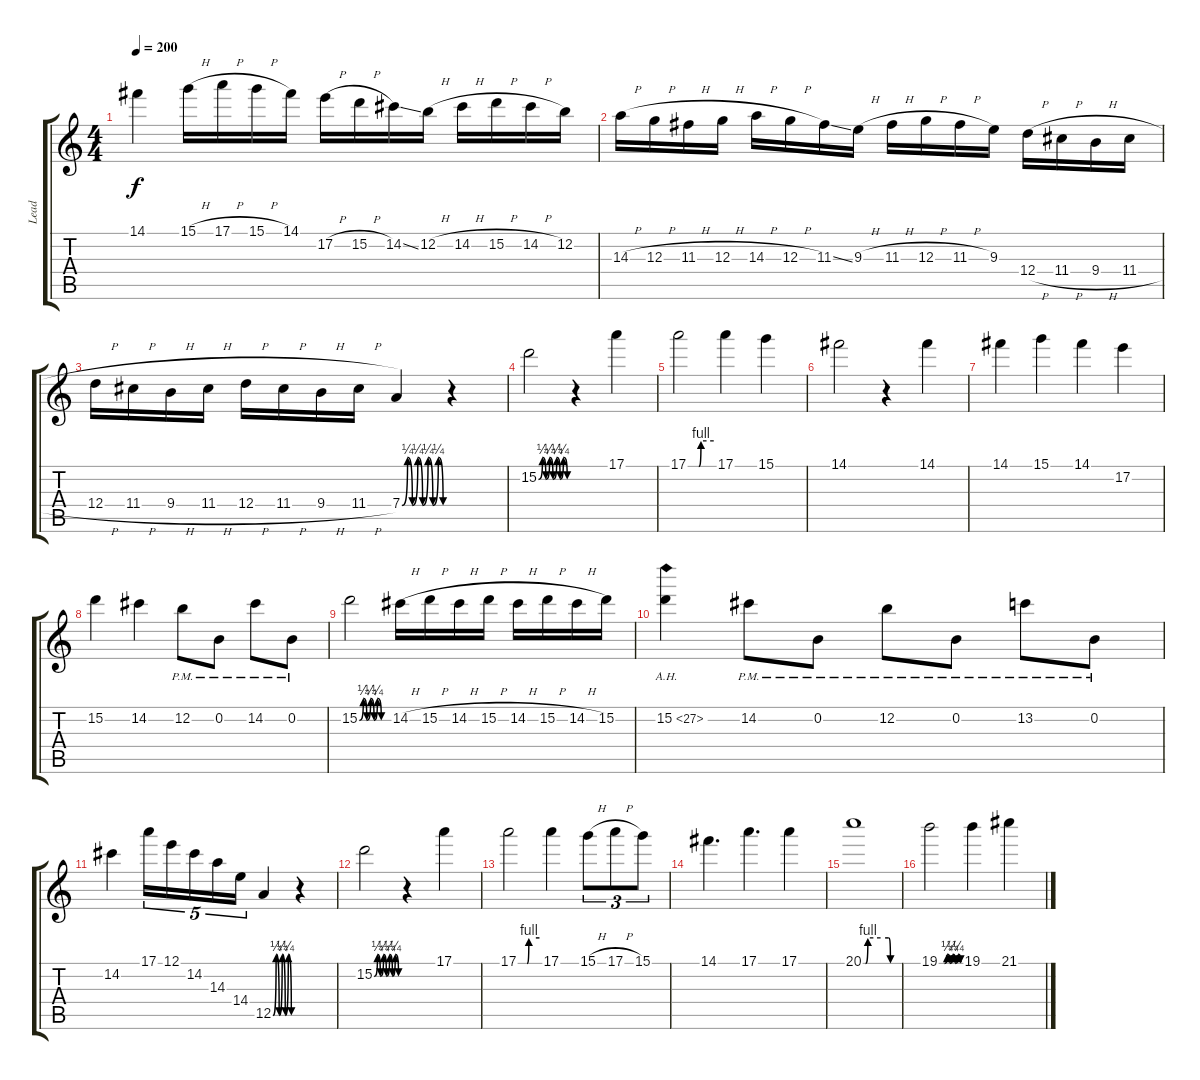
\track ("Lead" "Lead") {instrument distortionguitar}
\staff {score tabs}
\tuning (E4 B3 G3 D3 A2 E2) {hide}
\ts (4 4)
\tempo 200
\clef g2
\ks c
14.1.4{dy f} 15.1{h}.16 17.1{h}.16 15.1{h}.16 14.1.16 17.2{h}.16 15.2{h}.16 14.2{ss}.16 12.2{h}.16 14.2{h}.16 15.2{h}.16 14.2{h}.16 12.2.16 |
14.3{h}.16 12.3{h}.16 11.3{h}.16 12.3{h}.16 14.3{h}.16 12.3{h}.16 11.3{ss}.16 9.3{h}.16 11.3{h}.16 12.3{h}.16 11.3{h}.16 9.3.16 12.4{h}.16 11.4{h}.16 9.4{h}.16 11.4{h}.16 |
12.4{h}.16 11.4{h}.16 9.4{h}.16 11.4{h}.16 12.4{h}.16 11.4{h}.16 9.4{h}.16 11.4{h}.16 7.4{be (custom 0 0 8 1 15 0 23 1 30 0 38 1 45 0 53 1 60 0)}.4 r.4 |
15.2{be (custom 0 0 8 1 15 0 23 1 30 0 38 1 45 0 52 1 60 0)}.2 r.4 17.1.4 |
17.1{be (custom 0 0 25 0 30 4 60 4)}.2 17.1.4 15.1.4 |
14.1.2 r.4 14.1.4 |
14.1.4 15.1.4 14.1.4 17.2.4 |
15.2.4 14.2.4 12.2{pm}.8 0.2{pm}.8 14.2{pm}.8 0.2{pm}.8 |
15.2{be (custom 0 0 8 1 15 0 23 1 30 0 37 1 45 0 60 0)}.2 14.2{h}.16 15.2{h}.16 14.2{h}.16 15.2{h}.16 14.2{h}.16 15.2{h}.16 14.2{h}.16 15.2.16 |
15.2{ah 12}.4 14.2{pm}.8 0.2{pm}.8 12.2{pm}.8 0.2{pm}.8 13.2{pm}.8 0.2{pm}.8 |
14.2.4 17.1.16{tu (5 4)} 12.1.16{tu (5 4)} 14.2.16{tu (5 4)} 14.3.16{tu (5 4)} 14.4.16{tu (5 4)} 12.5{be (custom 0 0 10 1 20 0 30 1 40 0 50 1 60 0)}.4 r.4 |
15.2{be (custom 0 0 8 1 15 0 23 1 30 0 38 1 45 0 52 1 60 0)}.2 r.4 17.1.4 |
17.1{be (custom 0 0 25 0 30 4 60 4)}.2 17.1.4 15.1{h}.8{tu (3 2)} 17.1{h}.8{tu (3 2)} 15.1.8{tu (3 2)} |
14.1.4{d} 17.1.4{d} 17.1.4 |
20.1{be (custom 0 0 4 0 8 4 30 4 44 4 47 0 60 0)}.1 |
19.1{be (custom 0 0 15 0 22 1 30 0 38 1 45 0 53 1 60 0)}.2 19.1.4 21.1.4
